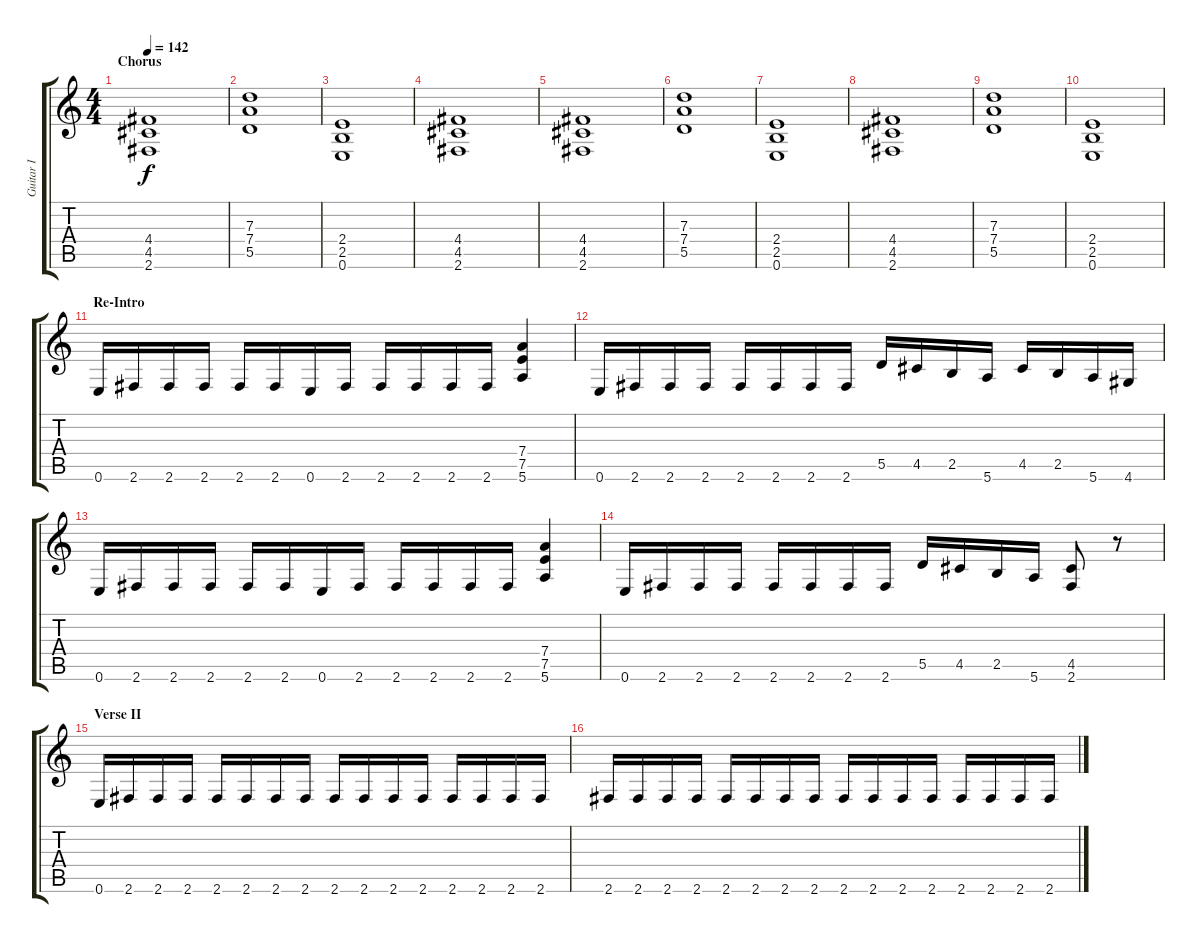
\track ("Guitar I" "Guitar I") {instrument distortionguitar}
\staff {score tabs}
\tuning (E4 B3 G3 D3 A2 E2) {hide}
\ts (4 4)
\section ("" "Chorus ")
\tempo 142
\clef g2
\ks c
(4.4 4.5 2.6).1{dy f} |
(7.3 7.4 5.5).1 |
(2.4 2.5 0.6).1 |
(4.4 4.5 2.6).1 |
(4.4 4.5 2.6).1 |
(7.3 7.4 5.5).1 |
(2.4 2.5 0.6).1 |
(4.4 4.5 2.6).1 |
(7.3 7.4 5.5).1 |
(2.4 2.5 0.6).1 |
\section ("" "Re-Intro")
0.6.16 2.6.16 2.6.16 2.6.16 2.6.16 2.6.16 0.6.16 2.6.16 2.6.16 2.6.16 2.6.16 2.6.16 (7.4 7.5 5.6).4 |
0.6.16 2.6.16 2.6.16 2.6.16 2.6.16 2.6.16 2.6.16 2.6.16 5.5.16 4.5.16 2.5.16 5.6.16 4.5.16 2.5.16 5.6.16 4.6.16 |
0.6.16 2.6.16 2.6.16 2.6.16 2.6.16 2.6.16 0.6.16 2.6.16 2.6.16 2.6.16 2.6.16 2.6.16 (7.4 7.5 5.6).4 |
0.6.16 2.6.16 2.6.16 2.6.16 2.6.16 2.6.16 2.6.16 2.6.16 5.5.16 4.5.16 2.5.16 5.6.16 (4.5 2.6).8 r.8 |
\section ("" "Verse II")
0.6.16 2.6.16 2.6.16 2.6.16 2.6.16 2.6.16 2.6.16 2.6.16 2.6.16 2.6.16 2.6.16 2.6.16 2.6.16 2.6.16 2.6.16 2.6.16 |
2.6.16 2.6.16 2.6.16 2.6.16 2.6.16 2.6.16 2.6.16 2.6.16 2.6.16 2.6.16 2.6.16 2.6.16 2.6.16 2.6.16 2.6.16 2.6.16
